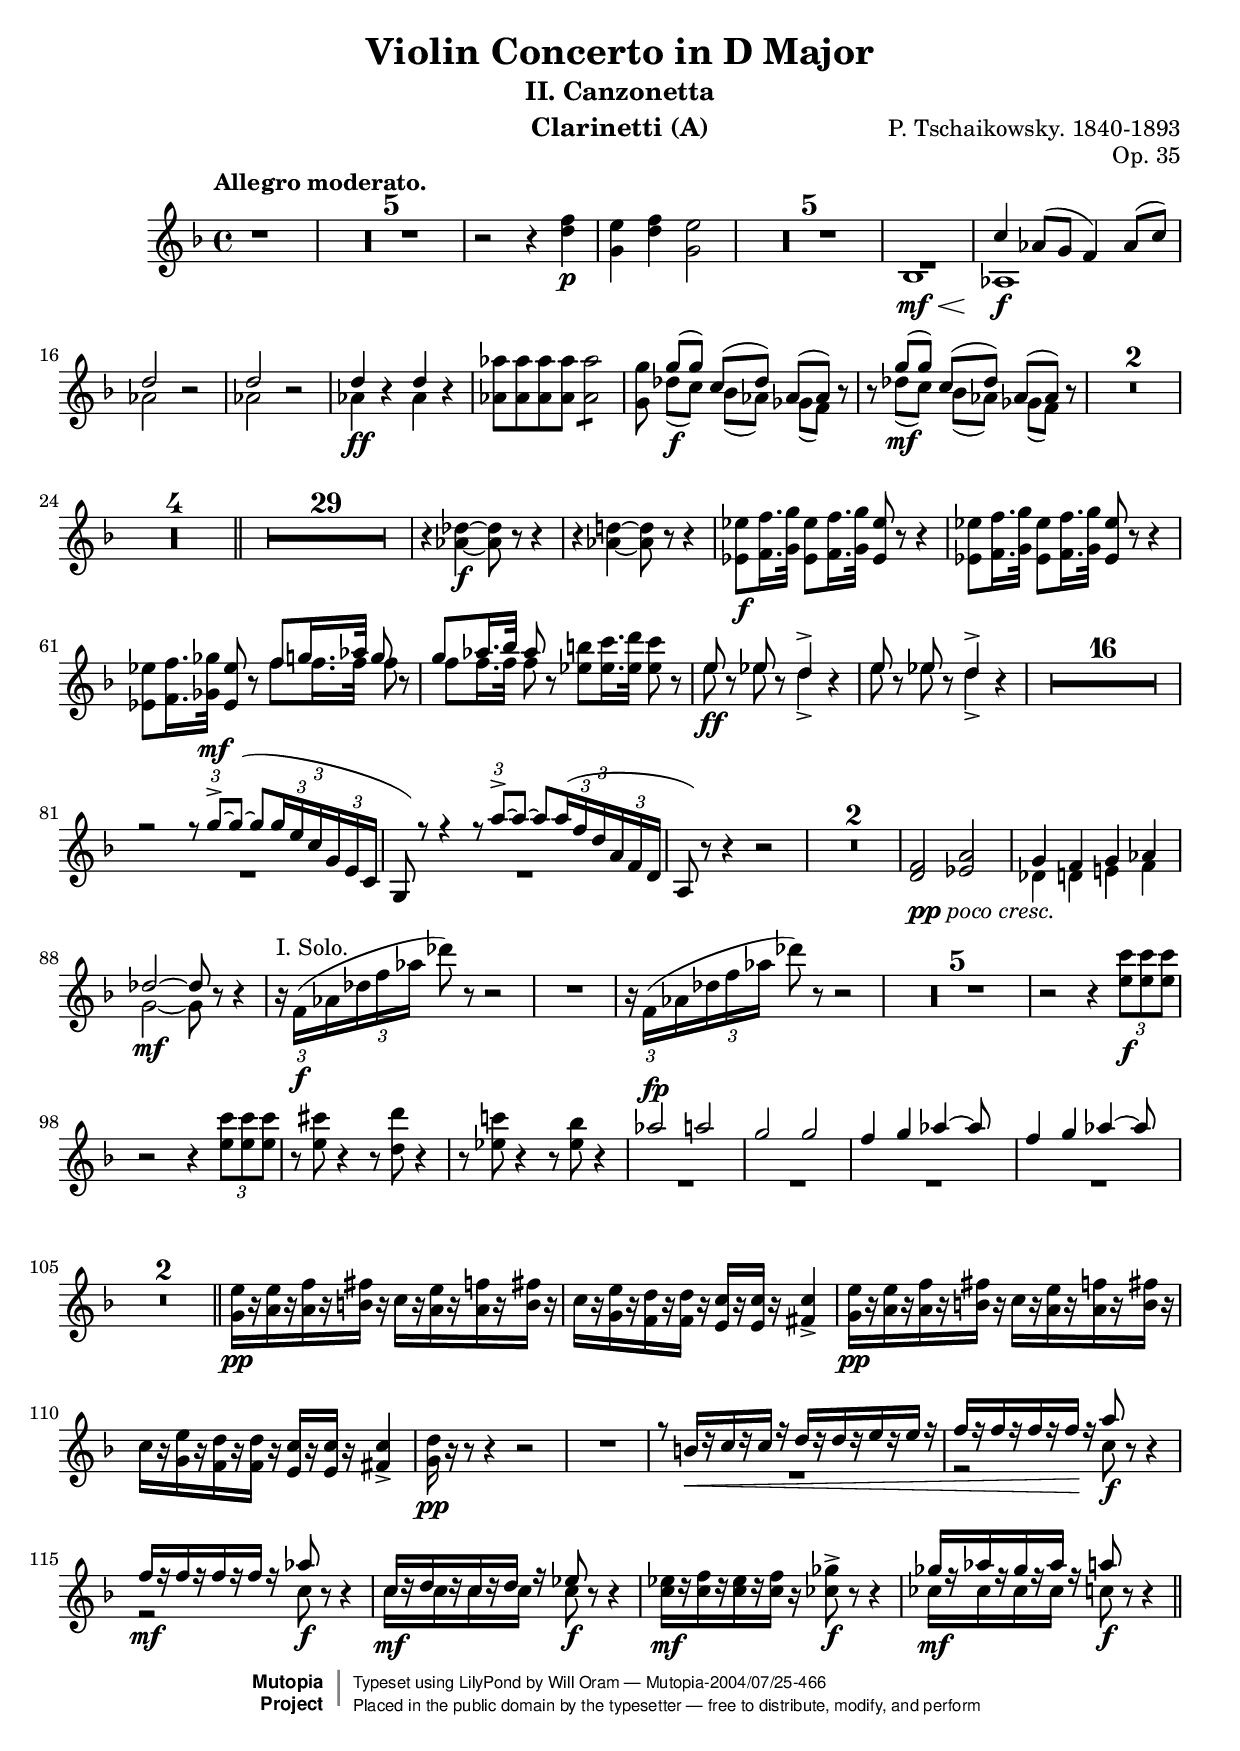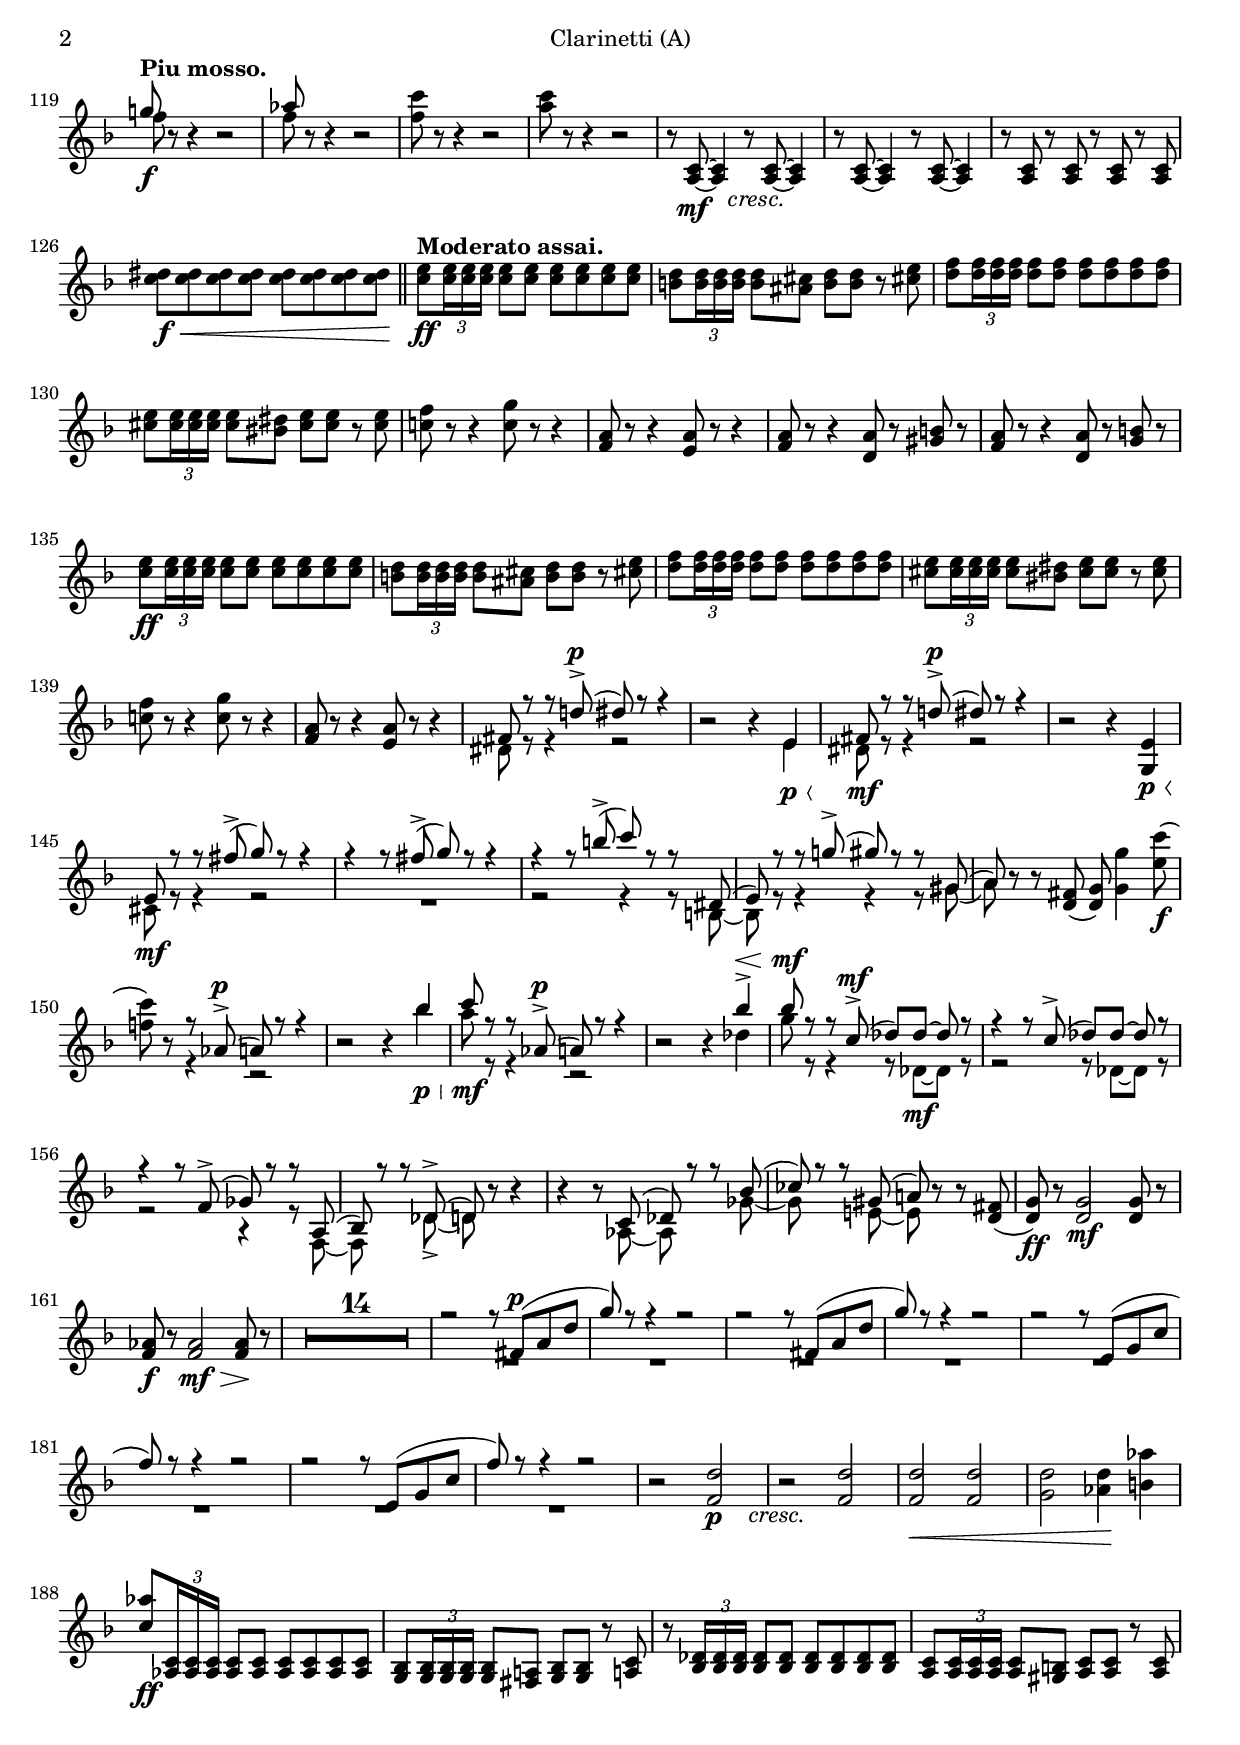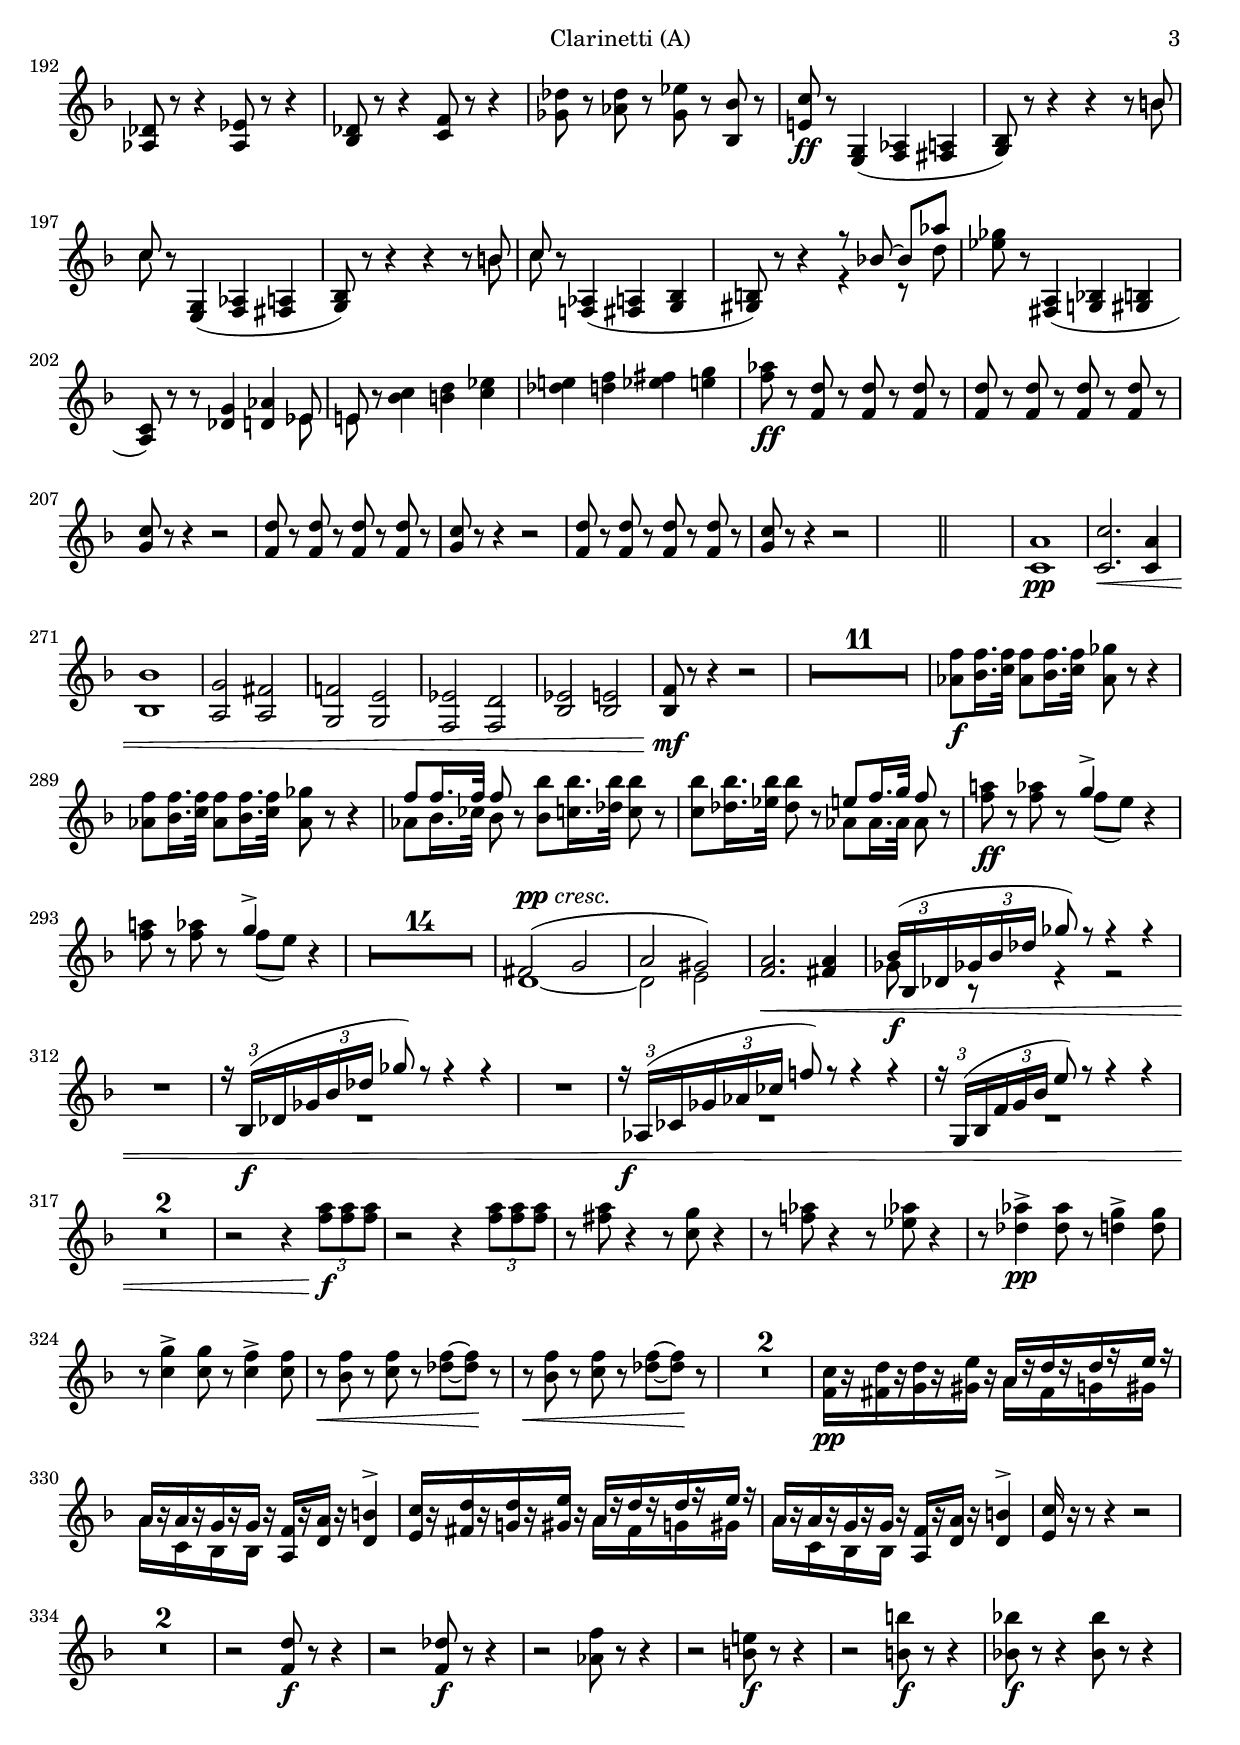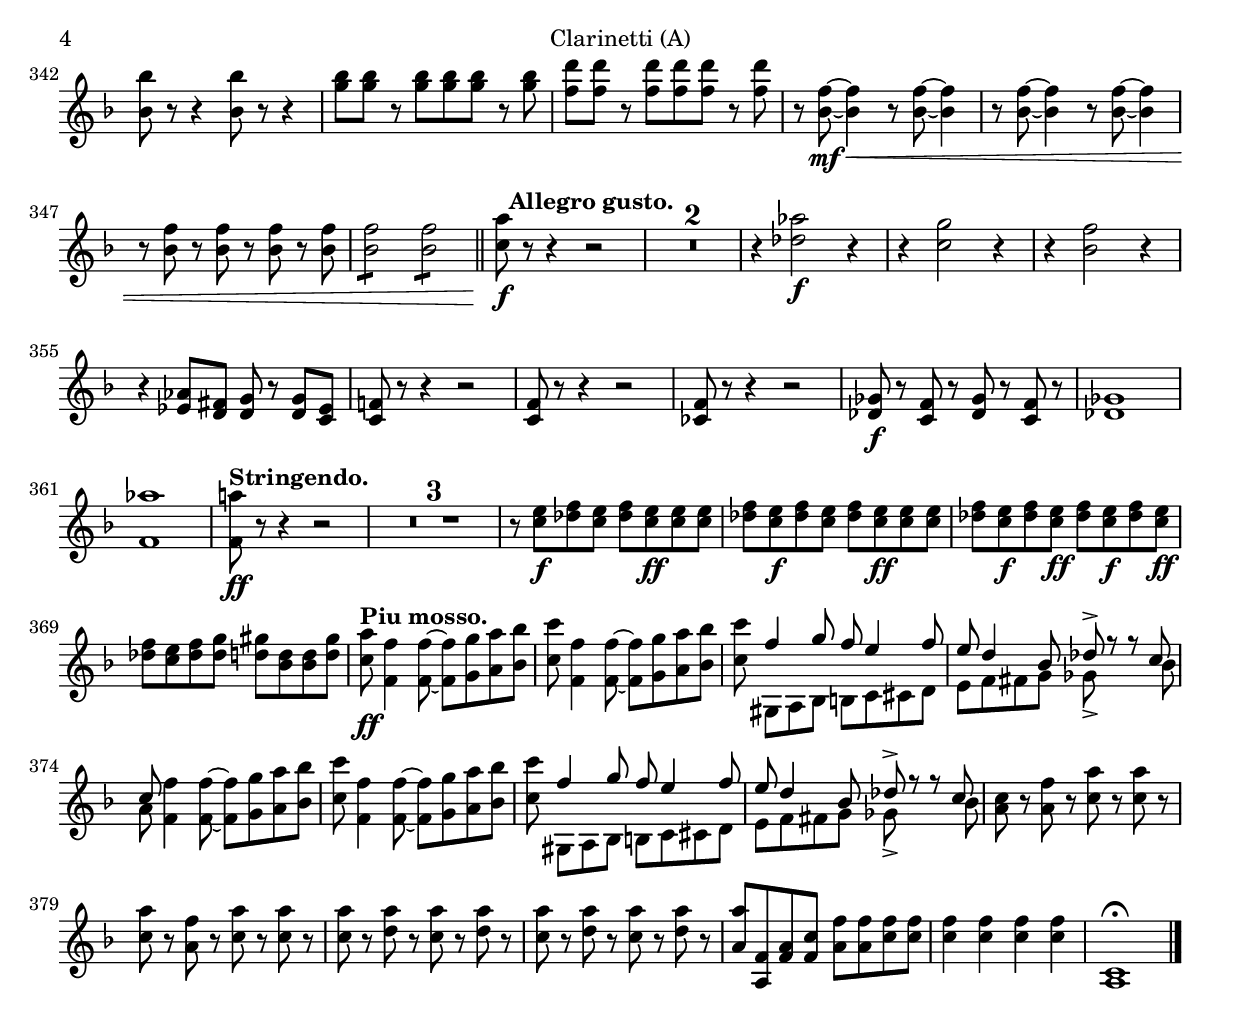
\version "2.18.0"
\include "english.ly"
\include "../defs.ily"
\include "global.ily"
\include "header.ily"

\version "2.18.0"

theClarinets =  \relative a' {
	\transposition a'
	
	\clef "treble"
	\key f \major
	
	r1
	
	R1*5
	
	r2 r4 < d f >\p
	< g, e' > < d' f > < g, e' >2
	
	R1*5
	
	<< { bflat,1\mf\< } \\ { R1 } >>
	<< { c'4\f\! aflat8( g f4) aflat8( c) } \\ { aflat,1 } >>
	<< { d'2 } \\ { aflat2 } >> r2
	<< { d2 } \\ { aflat2 } >> r2
	<< { d4 } \\ { aflat4\ff } >> r4 << { d4 } \\ { aflat4 } >> r4
	< aflat aflat' >8[ < aflat aflat' >8 < aflat aflat' >8 < aflat aflat' >8] < aflat aflat' >2:8
	< g g' >8 << { g'8[( g]) c,[( dflat]) aflat[( aflat]) } \\
		{ dflat\f[( c]) bflat[( aflat]) gflat[( f]) } >> r8
	r8 << { g'8[( g]) c,[( dflat]) aflat[( aflat]) } \\
		{ dflat\mf[( c]) bflat[( aflat]) gflat[( f]) } >> r8
	
	R1*35
	
	r4 < aflat dflat >4\f~ < aflat dflat >8 r r4
	r4 < aflat d! >4~ < aflat d >8 r r4
	< eflat eflat' >8\f[ < f f' >16. < g g' >32] < eflat eflat' >8[ < f f' >16. < g g' >32]
		< eflat eflat' >8 r r4
	< eflat eflat' >8[ < f f' >16. < g g' >32] < eflat eflat' >8[ < f f' >16. < g g' >32]
		< eflat eflat' >8 r r4
	< eflat eflat' >8[ < f f' >16. < gflat gflat' >32] < eflat eflat' >8 r
		<< { f'8[ g16. aflat32] g8 } \\ { f8[ f16. f32] f8 } >> r8
	<< { g8[ aflat16. bflat32] aflat8 } \\ { f8[ f16. f32] f8 } >> r8
		< eflat b' >8[ < eflat c' >16. < eflat d' >32] < eflat c' >8 r
	<< { e8 } \\ { e8\ff } >> r8 << { eflat8 } \\ { eflat8 } >> r
		<< { d4-> } \\ { d4-> } >> r4
	<< { e8 } \\ { e8 } >> r8 << { eflat8 } \\ { eflat8 } >> r
		<< { d4-> } \\ { d4-> } >> r4
		
	R1*16
		
	<< { r2 \tuplet 3/2 { r8 g^\mf^>[~ g]~( } \tuplet 3/2 { g8[ \tuplet 3/2 { g16 e c } \tuplet 3/2 { g e c] } } } \\ { R1 } >>
	<< { g8) r r4 \tuplet 3/2 { r8 a''^>[~ a]~ } \tuplet 3/2 { a8[ \tuplet 3/2 { a16( f d } \tuplet 3/2 { a f d] } } } \\ { R1 } >>
	<< { a8) } \\ { s8 } >> r8 r4 r2
	
	R1*2
	
	< d f >2_\markup { \dynamic pp \italic {poco cresc.} } < eflat a >
	<< { g4 f g aflat } \\ { dflat, d e! f } >>
	<< { dflat'2~ dflat8 } \\ { g,2\mf~ g8 } >> r8 r4
	\tuplet 3/2 { r16^\markup {I. Solo.} f\f[( aflat } \tuplet 3/2 { dflat f aflat] } dflat8) r8 r2
	R1
	\tuplet 3/2 { r16 f,,[( aflat } \tuplet 3/2 { dflat f aflat] } dflat8) r8 r2
	
	R1*5
	
	r2 r4 \tuplet 3/2 { < e, c' >8\f[ < e c' > < e c' >] }
	r2 r4 \tuplet 3/2 { < e c' >8[ < e c' > < e c' >] }
	r8 < e csharp' > r4 r8 < d d' > r4
	r8 < eflat c'! > r4 r8 < eflat bflat' > r4
	<< { aflat2^\fp a } \\ { R1 } >>
	<< { g2 g } \\ { R1 } >>
	<< { f4 g aflat~ aflat8 } \\ { R1 } >>
	<< { f4 g aflat~ aflat8 } \\ { R1 } >>
	
	R1*2
	
	< g, e' >16\pp[ r < a e' > r < a f' > r < b fsharp' >] r c16[ r < a e' > r < a f' > r < b fsharp' >] r
	c[ r < g e' > r < f d' > r < f d' >] r < e c' >[ r < e c' >] r < fsharp c' >4->
	< g e' >16\pp[ r < a e' > r < a f' > r < b fsharp' >] r c16[ r < a e' > r < a f' > r < b fsharp' >] r
	c[ r < g e' > r < f d' > r < f d' >] r < e c' >[ r < e c' >] r < fsharp c' >4->
	< g d' >16\pp r r8 r4 r2
	R1
	<< { r8 b16[\< r c r c] r d[ r d r e r e] r } \\ { R1 } >>
	<< { f16[ r f r f r f]\! r a8 } \\ { r2 c,8\f } >> r8 r4
	<< { f16\mf[ r f r f r f] r aflat8 } \\ { r2 c,8\f } >> r8 r4
	<< { c16\mf[ r d r c r d] r eflat8 } \\ { c16[ s c s c s c] s c8\f } >> r8 r4
	< c eflat >16\mf[ r < c f > r < c eflat > r < c f >] r < cflat gflat' >8->\f r r4
	<< { gflat'16\mf[ r aflat r gflat r aflat] r a8 } \\ { cflat,16[ s cflat s cflat s cflat] s c8\f } >> r8 r4
	<< { g'!8\f } \\ { f8 } >> r8 r4 r2
	<< { aflat8 } \\ { f8 } >> r8 r4 r2
	< f c' >8 r r4 r2
	< a c >8 r r4 r2
	r8 < a,, c >\mf~_\markup { \translate #(cons 4 -1) \italic cresc. } < a c >4 r8 < a c >8~ < a c >4
	r8 < a c >8~ < a c >4 r8 < a c >8~ < a c >4
	r8 < a c > r < a c > r < a c > r < a c >
	< c' dsharp >8\f[\< < c dsharp > < c dsharp > < c dsharp >] < c dsharp >[ < c dsharp > < c dsharp > < c dsharp >]\!
	< c e >8\ff[ \tuplet 3/2 { < c e >16 < c e > < c e >] } < c e >8[ < c e >] < c e >[ < c e > < c e > < c e >]
	< b d >8[ \tuplet 3/2 { < b d >16 < b d > < b d >] } < b d >8[ < asharp csharp >] < b d >[ < b d >] r < csharp! e >
	< d f >8[ \tuplet 3/2 { < d f >16 < d f > < d f >] } < d f >8[ < d f >] < d f >[ < d f > < d f > < d f >]
	< csharp e >[ \tuplet 3/2 { < csharp e >16 < csharp e > < csharp e >] } < csharp e >8[ < bsharp dsharp >]
		< csharp e >[ < csharp e >] r < csharp e >
	< c! f > r r4 < c g' >8 r r4
	< f, a >8 r r4 < e a >8 r r4
	< f a >8 r r4 < d a' >8 r < gsharp b > r
	< f a > r r4 < d a' >8 r < g b > r
	< c e >8\ff[ \tuplet 3/2 { < c e >16 < c e > < c e >] } < c e >8[ < c e >] < c e >[ < c e > < c e > < c e >]
	< b d >8[ \tuplet 3/2 { < b d >16 < b d > < b d >] } < b d >8[ < asharp csharp >] < b d >[ < b d >] r < csharp! e >
	< d f >8[ \tuplet 3/2 { < d f >16 < d f > < d f >] } < d f >8[ < d f >] < d f >[ < d f > < d f > < d f >]
	< csharp e >[ \tuplet 3/2 { < csharp e >16 < csharp e > < csharp e >] } < csharp e >8[ < bsharp dsharp >]
		< csharp e >[ < csharp e >] r < csharp e >
	< c! f > r r4 < c g' >8 r r4
	< f, a >8 r r4 < e a >8 r r4
	<< { fsharp8 r r d'!^>^\p( dsharp) r r4 } \\ { dsharp,8 r r4 r2 } >>
	r2 r4 << { e4 } \\ { e4\p\< } >>
	<< { fsharp8 r r d'!^>^\p( dsharp) r r4 } \\ { dsharp,8\mf\! r r4 r2 } >>
	r2 r4 << { s4 } \\ { \stemUp < g, e' >\p\< } >>
	<< { e'8 r r fsharp'^>( g) r r4 } \\ { csharp,,8\mf\! r r4 r2 } >>
	<< { r4 r8 fsharp'^>( g) r r4 } \\ { R1 } >>
	<< { r4 r8 b^>( c) r r dsharp,,( } \\ { r2 r4 r8 b~ } >>
	<< { e8) r r g'!^>( gsharp) r r gsharp,( } \\ { b,8 r r4 r r8 gsharp'( } >>
	<< { a8) } \\ { a8) } >> r8 r < d, fsharp >( < d g >) < g g' >4 < e' c' >8\f(
	< f! c' >) r8 << { r8 aflat,^>^\p( a) r r4 } \\ { r4 r2 } >>
	r2 r4 << { bflat'4 } \\ { bflat4\p\< } >>
	<< { c8 r r aflat,^>^\p( a) r r4 } \\ { a'8\mf\! r r4 r2 } >>
	r2 r4 << { bflat4^>^\< } \\ { dflat,4 } >>
	<< { bflat'8^\mf^\! r r c,^>^\mf( dflat)[ dflat]~ dflat r } \\ { g8 r r4 r8 dflat,\mf~ dflat r } >>
	<< { r4 r8 c'8^>( dflat)[ dflat]~ dflat r } \\ { r2 r8 dflat,~ dflat r } >>
	<< { r4 r8 f^>( gflat) r r a,( } \\ { r2 r4 r8 f~ } >>
	<< { bflat8) r r dflat^>( d) } \\ { f,8 s4 dflat'8_>( d) } >> r8 r4
	r4 r8 << { c8( dflat) r r bflat'( } \\ { aflat,8~_\cr aflat s4 gflat'8~ } >>
	<< { cflat8) r r gsharp( a!) } \\ { gflat8 s4 e!8~ e } >> r r < d fsharp >8(
	< d g >\ff) r < d g >2\mf < d g >8 r
	< f aflat >8\f r < f aflat >2\mf\> < f aflat >8\! r
	
	R1*14
	
	<< { r2 r8 fsharp8^\p[^( a d] } \\ { R1 } >>
	<< { g8^) r r4 r2 } \\ { R1 } >>
	<< { r2 r8 fsharp,8[^( a d] } \\ { R1 } >>
	<< { g8^) r r4 r2 } \\ { R1 } >>
	<< { r2 r8 e,[^( g c] } \\ { R1 } >>
	<< { f8^) r r4 r2 } \\ { R1 } >>
	<< { r2 r8 e,[^( g c] } \\ { R1 } >>
	<< { f8^) r r4 r2 } \\ { R1 } >>
	r2 < f, d' >\p_\markup { \translate #(cons 4 -1) \italic cresc. }
	r < f d' > < f d' >\< < f d' >
	< g d' > < aflat d >4\! < b aflat' >
	< c aflat' >8\ff[ \tuplet 3/2 { < aflat, c >16 < aflat c > < aflat c >] } < aflat c >8 < aflat c > < aflat c >
		< aflat c > < aflat c > < aflat c >
	< g bflat >8[ \tuplet 3/2 { < g bflat >16 < g bflat > < g bflat >] } < g bflat >8 < fsharp a! > < g bflat > < g bflat > r < a! c >
	r8 \tuplet 3/2 { < bflat dflat >16[ < bflat dflat > < bflat dflat >] } < bflat dflat >8 < bflat dflat >
		< bflat dflat > < bflat dflat > < bflat dflat > < bflat dflat >
	< a c >8[ \tuplet 3/2 { < a c >16 < a c > < a c >] } < a c >8 < gsharp b > < a c > < a c > r < a c >
	< aflat dflat >8 r r4 < aflat eflat' >8 r r4
	< bflat dflat >8 r r4 < c f >8 r r4
	< gflat' dflat' >8 r < aflat dflat >8 r < gflat eflat' > r < bflat, bflat' > r
	< e! c' >\ff r < e, g >4( < f aflat > < fsharp a >
	< g bflat >8) r r4 r r8 << { b'8 } \\ { b8 } >>
	<< { c8 } \\ { c8 } >> r8 < e,, g >4( < f aflat > < fsharp a >
	< g bflat >8) r r4 r r8 << { b'8 } \\ { b8 } >>
	<< { c8 } \\ { c8 } >> r8 < f,,! aflat >4( < fsharp a > < g bflat >
	< gsharp b >8) r8 r4 << { r8 bflat'!8~ bflat[ aflat'] } \\ { r4 r8 d, } >>
	< eflat gflat >8 r  < fsharp,, a >4( < g! bflat! > < gsharp b >
	< a c >8) r r < dflat g >4 < d aflat' > << { eflat8 } \\ { eflat8 } >>
	<< { e8 } \\ { e!8 } >> r8 < bflat' c >4 < b d > < c eflat >
	< dflat e! > < d f > < eflat fsharp > < e g >
	< f aflat >8\ff r < f, d' > r < f d' > r < f d' > r
	< f d' > r < f d' > r < f d' > r < f d' > r
	< g c > r r4 r2
	< f d' >8 r < f d' > r < f d' > r < f d' > r
	< g c > r r4 r2
	< f d' >8 r < f d' > r < f d' > r < f d' > r
	< g c > r r4 r2
	
	s1*46
	
	s1*11
	
	< c, a' >1\pp
	< c c' >2._\cr < c a' >4
	< bflat bflat' >1
	< a g' >2 < a fsharp' >
	< g f'! > < g e' >
	< f eflat' > < f d' >
	< bflat eflat > < bflat e >
	< bflat f' >8\mf r r4 r2
	
	R1*11
	
	< aflat' f' >8\f[ < bflat f' >16. < c f >32] < aflat f' >8[ < bflat f' >16. < c f >32] < aflat gflat' >8 r r4
	< aflat f' >8[ < bflat f' >16. < c f >32] < aflat f' >8[ < bflat f' >16. < c f >32] < aflat gflat' >8 r r4
	<< { f'8[ f16. f32] f8 } \\ { aflat,8[_\cr bflat16. cflat32] bflat8 } >> r8
		< bflat bflat' >8[ < c bflat' >16. < dflat bflat' >32] < c bflat' >8 r
	< c bflat' >8[ < dflat bflat' >16. < eflat bflat' >32] < dflat bflat' >8 r
		<< { e8[ f16. g32] f8 } \\ { aflat,8[ aflat16. aflat32] aflat8 } >> r
	< f' a! >8\ff r < f aflat > r << { g4^> } \\ { f8[( e]) } >> r4
	< f a! >8 r < f aflat > r << { g4^> } \\ { f8[( e]) } >> r4
	
	R1*14
	<< { fsharp,2(^\markup { \dynamic pp \italic cresc. } g } \\ { d1~ } >>
	<< { a'2 gsharp) } \\ { d2 e } >>
	< f a >2._\cr < fsharp a >4
	<< { \tuplet 3/2 { bflat16[( bflat, dflat } \tuplet 3/2 { gflat! bflat dflat] } gflat8) r8 r4 r4 } \\
		{ gflat,8\f r r4 r2 } >>
	R1
	<< { \tuplet 3/2 { r16 bflat,\f[( dflat } \tuplet 3/2 { gflat bflat dflat] } gflat8) r8 r4 r4 } \\ { R1 } >>
	R1
	<< { \tuplet 3/2 { r16\f aflat,,[( cflat } \tuplet 3/2 { gflat' aflat cflat] } f!8) r r4 r4 } \\ { R1 } >>
	<< { \tuplet 3/2 { r16 g,,[( bflat } \tuplet 3/2 { f' g bflat] } e8) r8 r4 r4 } \\ { R1 } >>
	
	R1*2
	
	r2 r4 \tuplet 3/2 { < f a >8\f[ < f a > < f a >] }
	r2 r4 \tuplet 3/2 { < f a >8[ < f a > < f a >] }
	r8 < fsharp a > r4 r8 < c g' > r4
	r8 < f! aflat > r4 r8 < eflat aflat! > r4
	r8 < dflat aflat' >4->\pp < dflat aflat' >8 r8 < d g >4-> < d g >8
	r8 < c g' >4-> < c g' >8 r < c f >4-> < c f >8
	r8\< < bflat f' >8 r < c f > r < dflat f >~ < dflat f >\! r
	r8\< < bflat f' >8 r < c f > r < dflat f >~ < dflat f >\! r
	
	R1*2
	
	< f, c' >16\pp[ r < fsharp d' > r < g d' > r < gsharp e' >] r << { a16[ r d r d r e] r } \\ { a,16[ s fsharp s g s gsharp] s } >>
	<< { a16[ r a r g r g] } \\ { a16[ s c, s bflat s bflat] } >> r16 < a f' >[ r < d a' >] r < d b' >4^>
	< e c' >16[ r < fsharp d' > r < g! d' > r < gsharp e' >] r << { a16[ r d r d r e] r } \\ { a,16[ s fsharp s g s gsharp] s } >>
	<< { a16[ r a r g r g] } \\ { a16[ s c, s bflat s bflat] } >> r16 < a f' >[ r < d a' >] r < d b' >4^>
	< e c' >16 r r8 r4 r2
	
	R1*2
	
	r2 < f d' >8\f r r4
	r2 < f dflat' >8\f r r4
	r2 < aflat f' >8 r r4
	r2 < b e! >8\f r r4
	r2 < b b' >8\f r r4
	< bflat! bflat'! >8\f r r4 < bflat bflat' >8 r r4
	< bflat bflat' >8 r r4 < bflat bflat' >8 r r4
	< g' bflat >8 < g bflat > r < g bflat >[ < g bflat > < g bflat >] r < g bflat >
	< f d' >[ < f d' >] r < f d' >[ < f d' > < f d' >] r < f d' >
	r8 < bflat, f' >\mf~ < bflat f' >4_\cr r8 < bflat f' >8~ < bflat f' >4
	r8 < bflat f' >8~ < bflat f' >4 r8 < bflat f' >8~ < bflat f' >4
	r8 < bflat f' > r < bflat f' > r < bflat f' > r < bflat f' >
	< bflat f' >2:8 < bflat f' >2:
	< c a' >8\f r r4 r2
	
	R1*2
	
	r4 < dflat aflat' >2\f r4
	r < c g' >2 r4
	r < bflat f' >2 r4
	r4 < eflat, aflat >8[ < d fsharp >] < d g > r < d g >[ < c eflat >]
	< c f! > r r4 r2
	< c f >8 r r4 r2
	< cflat f >8 r r4 r2
	< dflat gflat >8\f r < c f > r < dflat gflat > r < c f > r
	< dflat gflat >1
	< f aflat' >1
	< f a'! >8\ff r r4 r2
	
	R1*3
	
	r8 < c' e >\f[ < dflat f > < c e >] < dflat f >[ < c e >\ff < c e > < c e >]
	< dflat f >[ < c e >\f < dflat f > < c e >] < dflat f >[ < c e >\ff < c e > < c e >]
	< dflat f >[ < c e >\f < dflat f > < c e >\ff] < dflat f >[ < c e >\f < dflat f > < c e >\ff]
	< dflat f >[ < c e > < dflat f > < dflat g >] < d gsharp >[ < bflat d > < bflat d > < d gsharp >]
	< c a' >\ff < f, f' >4 < f f' >8~ < f f' >[ < g g' > < a a' > < bflat bflat' >]
	< c c' > < f, f' >4 < f f' >8~ < f f' >[ < g g' > < a a' > < bflat bflat' >]
	< c c' > << { f4 g8 f e4 f8 } \\ { gsharp,,8[ a bflat] b[ c csharp d] } >>
	<< { e'8 d4 bflat8 dflat8^> r r c } \\ { e,8[ f fsharp g] gflat_> s s bflat } >>
	<< { c8 } \\ { a8 } >> < f f' >4 < f f' >8~ < f f' >[ < g g' > < a a' > < bflat bflat' >]
	< c c' > < f, f' >4 < f f' >8~ < f f' >[ < g g' > < a a' > < bflat bflat' >]
	< c c' > << { f4 g8 f e4 f8 } \\ { gsharp,,8[ a bflat] b[ c csharp d] } >>
	<< { e'8 d4 bflat8 dflat8^> r r c } \\ { e,8[ f fsharp g] gflat_> s s bflat } >>
	< a c >8 r < a f' > r < c a' > r < c a' > r
	< c a' > r < a f' > r < c a' > r < c a' > r
	< c a' > r < d a' > r < c a' > r < d a' > r
	< c a' > r < d a' > r < c a' > r < d a' > r
	< a a' >[ < a, f' > < f' a > < f c' >] < a f' >[ < a f' > < c f > < c f >]
	< c f >4 < c f > < c f > < c f >
	< a, c >1\fermata
}


\header {
	instrument = "Clarinetti (A)"
}
	
\score {
	\context Staff ="clarinetti" <<
      	\barlines
      	\theClarinets >>
}
